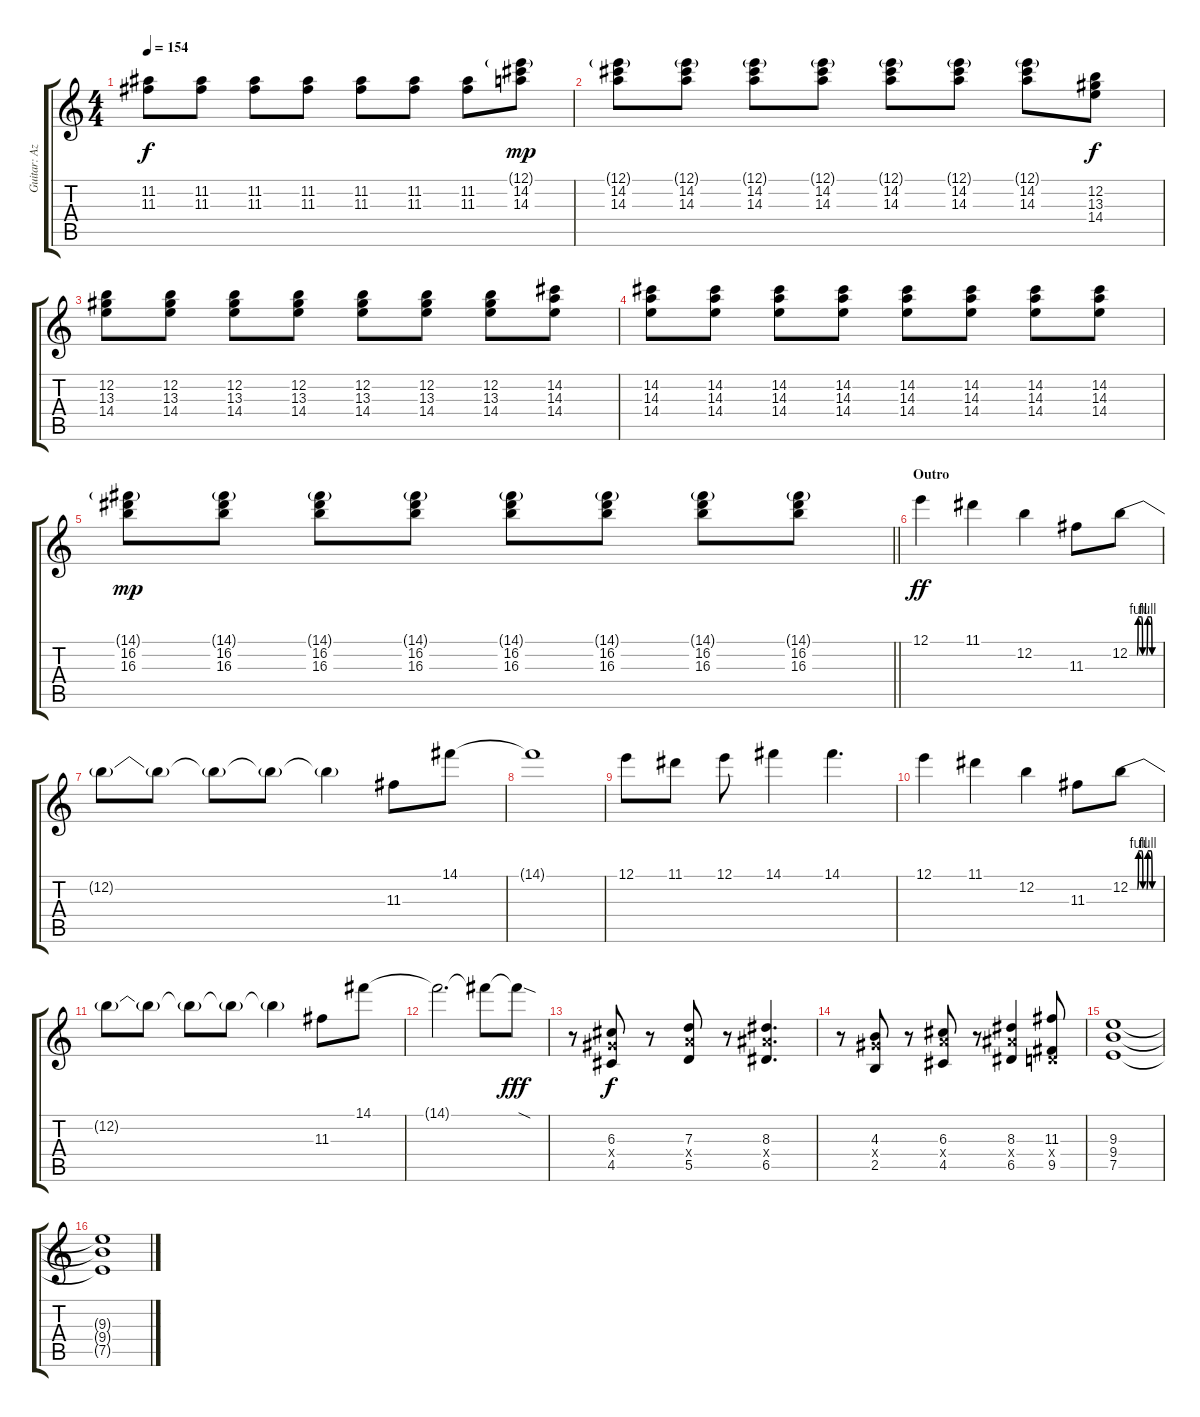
\track ("Guitar: Azusa Nakano" "Guitar: Az") {instrument overdrivenguitar}
\staff {score tabs}
\tuning (E4 B3 G3 D3 A2 E2) {hide}
\ts (4 4)
\tempo 154
\clef g2
\ks c
(11.2 11.3).8{dy f} (11.2 11.3).8 (11.2 11.3).8 (11.2 11.3).8 (11.2 11.3).8 (11.2 11.3).8 (11.2 11.3).8 (12.1{g} 14.2 14.3).8{dy mp} |
(12.1{g} 14.2 14.3).8 (12.1{g} 14.2 14.3).8 (12.1{g} 14.2 14.3).8 (12.1{g} 14.2 14.3).8 (12.1{g} 14.2 14.3).8 (12.1{g} 14.2 14.3).8 (12.1{g} 14.2 14.3).8 (12.2 13.3 14.4).8{dy f} |
(12.2 13.3 14.4).8 (12.2 13.3 14.4).8 (12.2 13.3 14.4).8 (12.2 13.3 14.4).8 (12.2 13.3 14.4).8 (12.2 13.3 14.4).8 (12.2 13.3 14.4).8 (14.2 14.3 14.4).8 |
(14.2 14.3 14.4).8 (14.2 14.3 14.4).8 (14.2 14.3 14.4).8 (14.2 14.3 14.4).8 (14.2 14.3 14.4).8 (14.2 14.3 14.4).8 (14.2 14.3 14.4).8 (14.2 14.3 14.4).8 |
\barLineRight lightlight
(14.1{g} 16.2 16.3).8{dy mp} (14.1{g} 16.2 16.3).8 (14.1{g} 16.2 16.3).8 (14.1{g} 16.2 16.3).8 (14.1{g} 16.2 16.3).8 (14.1{g} 16.2 16.3).8 (14.1{g} 16.2 16.3).8 (14.1{g} 16.2 16.3).8 |
\section ("" "Outro")
12.1.4{dy ff balance 8} 11.1.4 12.2.4 11.3.8 12.2{be (custom 0 0 15 0 17 4 24 4 26 0 34 0 36 4 43 4 45 0 60 0)}.8 |
12.2{t}.8 12.2{t}.8 12.2{t}.8 12.2{t}.8 12.2{t}.4 11.3.8 14.1.8 |
14.1{t}.1 |
12.1.8 11.1.8 12.1.8 14.1.4 14.1.4{d} |
12.1.4 11.1.4 12.2.4 11.3.8 12.2{be (custom 0 0 15 0 17 4 24 4 26 0 34 0 36 4 43 4 45 0 60 0)}.8 |
12.2{t}.8 12.2{t}.8 12.2{t}.8 12.2{t}.8 12.2{t}.4 11.3.8 14.1.8 |
14.1{t}.2{d} 14.1{t}.8 14.1{sod t}.8{dy fff} |
r.8{balance 16} (6.3 6.4{x} 4.5).8{dy f} r.8 (7.3 7.4{x} 5.5).8 r.8 (8.3 8.4{x} 6.5).4{d} |
r.8 (4.3 6.4{x} 2.5).8 r.8 (6.3 7.4{x} 4.5).8 r.8 (8.3 8.4{x} 6.5).4 (11.3 0.4{x} 9.5).8 |
(9.3 9.4 7.5).1 |
(9.3{t} 9.4{t} 7.5{t}).1
